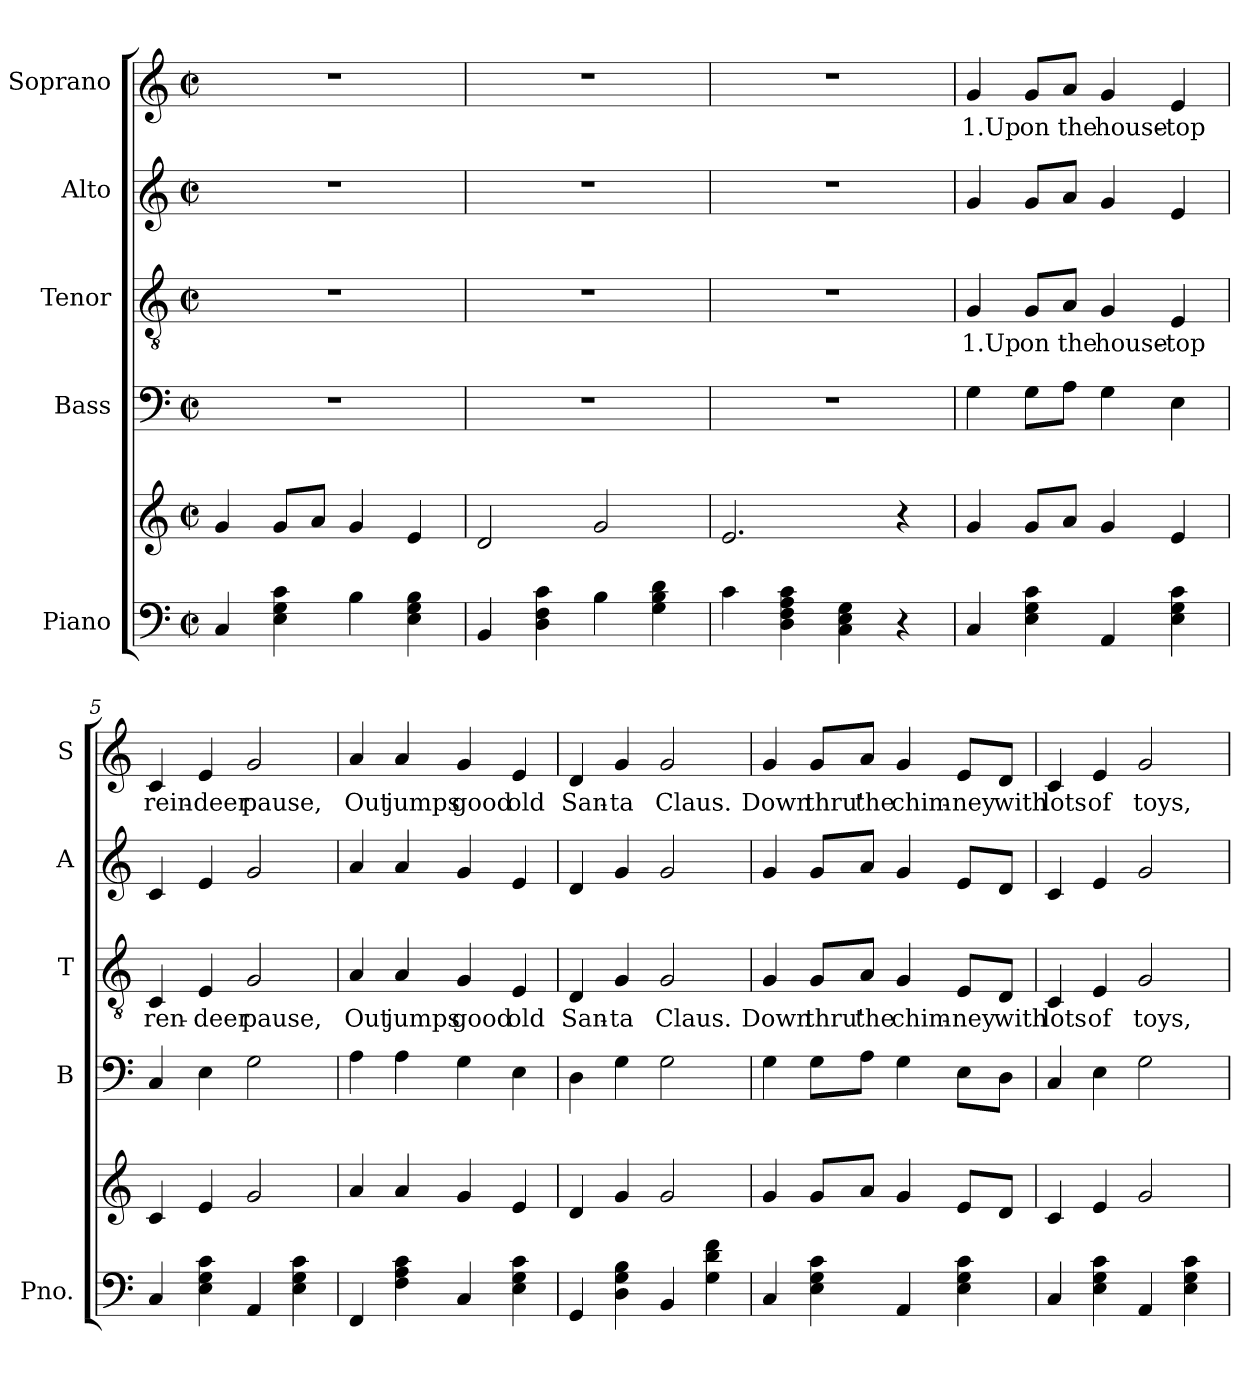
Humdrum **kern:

**kern	**kern	**kern	**kern	**text	**kern	**kern	**text
*part5	*part5	*part4	*part3	*part3	*part2	*part1	*part1
*staff6	*staff5	*staff4	*staff3	*staff3	*staff2	*staff1	*staff1
*I"Piano	*	*I"Bass	*I"Tenor	*	*I"Alto	*I"Soprano	*
*I'Pno.	*	*I'B	*I'T	*	*I'A	*I'S	*
*clefF4	*clefG2	*clefF4	*clefGv2	*	*clefG2	*clefG2	*
*k[]	*k[]	*k[]	*k[]	*	*k[]	*k[]	*
*C:	*C:	*C:	*C:	*	*C:	*C:	*
*M2/2	*M2/2	*M2/2	*M2/2	*	*M2/2	*M2/2	*
*met(c|)	*met(c|)	*met(c|)	*met(c|)	*	*met(c|)	*met(c|)	*
*MM152	*MM152	*MM152	*MM152	*	*MM152	*MM152	*
=1	=1	=1	=1	=1	=1	=1	=1
4C/	4g/	1r	1r	.	1r	1r	.
4E\ 4G\ 4c\	8g/L	.	.	.	.	.	.
.	8a/J	.	.	.	.	.	.
4B\	4g/	.	.	.	.	.	.
4E\ 4G\ 4B\	4e/	.	.	.	.	.	.
=2	=2	=2	=2	=2	=2	=2	=2
4BB/	2d/	1r	1r	.	1r	1r	.
4D\ 4F\ 4c\	.	.	.	.	.	.	.
4B\	2g/	.	.	.	.	.	.
4G\ 4B\ 4d\	.	.	.	.	.	.	.
=3	=3	=3	=3	=3	=3	=3	=3
4c\	2.e/	1r	1r	.	1r	1r	.
4D\ 4F\ 4A\ 4c\	.	.	.	.	.	.	.
4C\ 4E\ 4G\	.	.	.	.	.	.	.
4r	4r	.	.	.	.	.	.
=4	=4	=4	=4	=4	=4	=4	=4
!	!	!	!	!LO:LY:b	!	!	!LO:LY:b
4C/	4g/	4G\	4G/	1.Up	4g/	4g/	1.Up
!	!	!	!	!LO:LY:b	!	!	!LO:LY:b
4E\ 4G\ 4c\	8g/L	8G\L	8G/L	on	8g/L	8g/L	on
!	!	!	!	!LO:LY:b	!	!	!LO:LY:b
.	8a/J	8A\J	8A/J	the	8a/J	8a/J	the
!	!	!	!	!LO:LY:b	!	!	!LO:LY:b
4AA/	4g/	4G\	4G/	house-	4g/	4g/	house-
!	!	!	!	!LO:LY:b	!	!	!LO:LY:b
4E\ 4G\ 4c\	4e/	4E\	4E/	-top	4e/	4e/	-top
=5	=5	=5	=5	=5	=5	=5	=5
!	!	!	!	!LO:LY:b	!	!	!LO:LY:b
4C/	4c/	4C/	4C/	ren-	4c/	4c/	rein-
!	!	!	!	!LO:LY:b	!	!	!LO:LY:b
4E\ 4G\ 4c\	4e/	4E\	4E/	-deer	4e/	4e/	-deer
!	!	!	!	!LO:LY:b	!	!	!LO:LY:b
4AA/	2g/	2G\	2G/	pause,	2g/	2g/	pause,
4E\ 4G\ 4c\	.	.	.	.	.	.	.
!!LO:LB:g=z
=6	=6	=6	=6	=6	=6	=6	=6
!	!	!	!	!LO:LY:b	!	!	!LO:LY:b
4FF/	4a/	4A\	4A/	Out	4a/	4a/	Out
!	!	!	!	!LO:LY:b	!	!	!LO:LY:b
4F\ 4A\ 4c\	4a/	4A\	4A/	jumps	4a/	4a/	jumps
!	!	!	!	!LO:LY:b	!	!	!LO:LY:b
4C/	4g/	4G\	4G/	good	4g/	4g/	good
!	!	!	!	!LO:LY:b	!	!	!LO:LY:b
4E\ 4G\ 4c\	4e/	4E\	4E/	old	4e/	4e/	old
=7	=7	=7	=7	=7	=7	=7	=7
!	!	!	!	!LO:LY:b	!	!	!LO:LY:b
4GG/	4d/	4D\	4D/	San-	4d/	4d/	San-
!	!	!	!	!LO:LY:b	!	!	!LO:LY:b
4D\ 4G\ 4B\	4g/	4G\	4G/	-ta	4g/	4g/	-ta
!	!	!	!	!LO:LY:b	!	!	!LO:LY:b
4BB/	2g/	2G\	2G/	Claus.	2g/	2g/	Claus.
4G\ 4d\ 4f\	.	.	.	.	.	.	.
=8	=8	=8	=8	=8	=8	=8	=8
!	!	!	!	!LO:LY:b	!	!	!LO:LY:b
4C/	4g/	4G\	4G/	Down	4g/	4g/	Down
!	!	!	!	!LO:LY:b	!	!	!LO:LY:b
4E\ 4G\ 4c\	8g/L	8G\L	8G/L	thru'	8g/L	8g/L	thru'
!	!	!	!	!LO:LY:b	!	!	!LO:LY:b
.	8a/J	8A\J	8A/J	the	8a/J	8a/J	the
!	!	!	!	!LO:LY:b	!	!	!LO:LY:b
4AA/	4g/	4G\	4G/	chim-	4g/	4g/	chim-
!	!	!	!	!LO:LY:b	!	!	!LO:LY:b
4E\ 4G\ 4c\	8e/L	8E\L	8E/L	-ney	8e/L	8e/L	-ney
!	!	!	!	!LO:LY:b	!	!	!LO:LY:b
.	8d/J	8D\J	8D/J	with	8d/J	8d/J	with
=9	=9	=9	=9	=9	=9	=9	=9
!	!	!	!	!LO:LY:b	!	!	!LO:LY:b
4C/	4c/	4C/	4C/	lots	4c/	4c/	lots
!	!	!	!	!LO:LY:b	!	!	!LO:LY:b
4E\ 4G\ 4c\	4e/	4E\	4E/	of	4e/	4e/	of
!	!	!	!	!LO:LY:b	!	!	!LO:LY:b
4AA/	2g/	2G\	2G/	toys,	2g/	2g/	toys,
4E\ 4G\ 4c\	.	.	.	.	.	.	.
=	=	=	=	=	=	=	=
*-	*-	*-	*-	*-	*-	*-	*-
